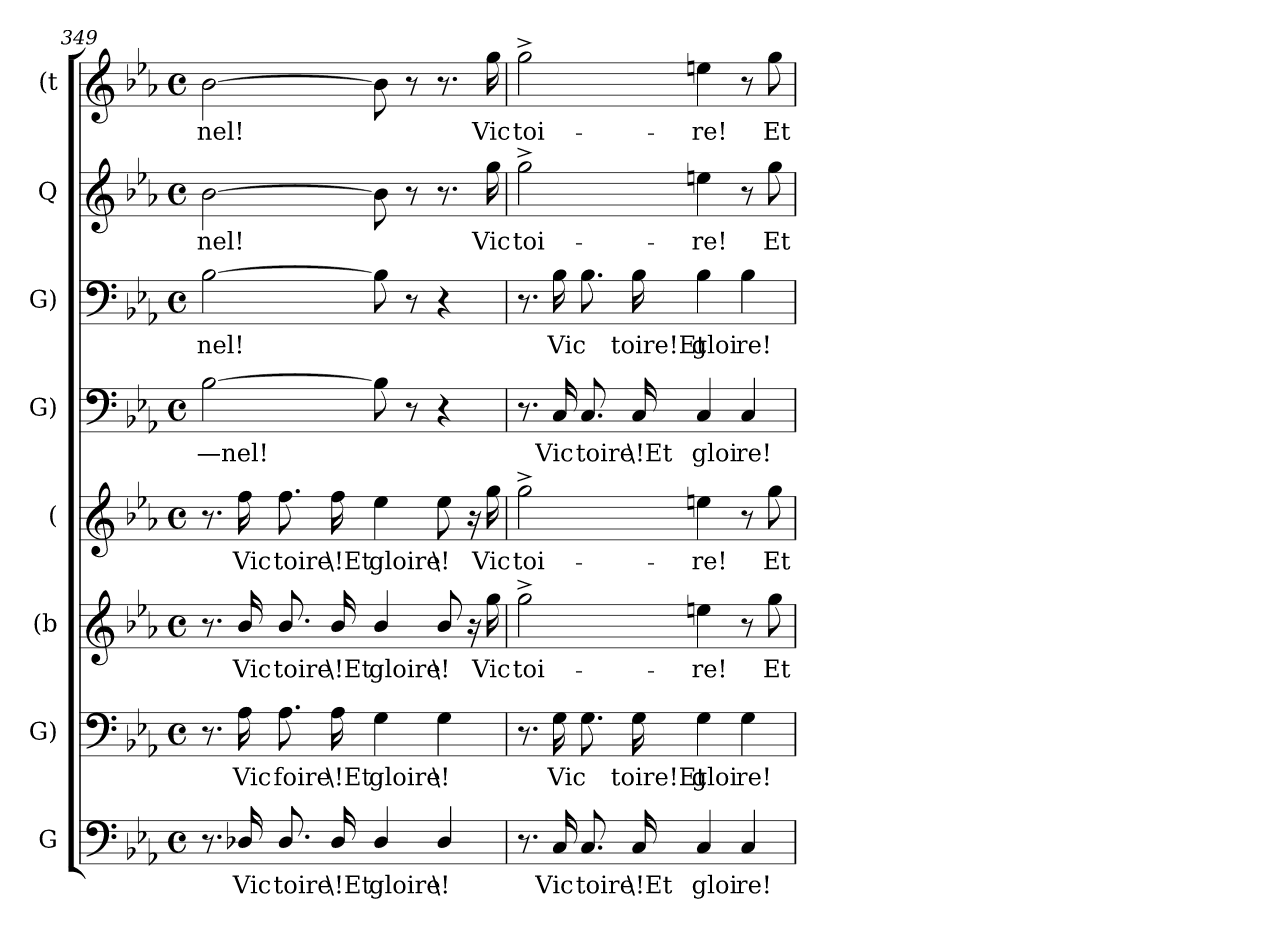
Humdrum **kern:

**kern	**text	**kern	**text	**kern	**text	**kern	**text	**kern	**text	**kern	**text	**kern	**text	**kern	**text
*part8	*part8	*part7	*part7	*part6	*part6	*part5	*part5	*part4	*part4	*part3	*part3	*part2	*part2	*part1	*part1
*staff8	*staff8	*staff7	*staff7	*staff6	*staff6	*staff5	*staff5	*staff4	*staff4	*staff3	*staff3	*staff2	*staff2	*staff1	*staff1
*I"G	*	*I"G)	*	*I"(b	*	*I"(	*	*I"G)	*	*I"G)	*	*I"Q	*	*I"(t	*
!!LO:PB:g=z
*clefF4	*	*clefF4	*	*clefG2	*	*clefG2	*	*clefF4	*	*clefF4	*	*clefG2	*	*clefG2	*
*k[b-e-a-]	*	*k[b-e-a-]	*	*k[b-e-a-]	*	*k[b-e-a-]	*	*k[b-e-a-]	*	*k[b-e-a-]	*	*k[b-e-a-]	*	*k[b-e-a-]	*
*M4/4	*	*M4/4	*	*M4/4	*	*M4/4	*	*M4/4	*	*M4/4	*	*M4/4	*	*M4/4	*
*met(c)	*	*met(c)	*	*met(c)	*	*met(c)	*	*met(c)	*	*met(c)	*	*met(c)	*	*met(c)	*
=349	=349	=349	=349	=349	=349	=349	=349	=349	=349	=349	=349	=349	=349	=349	=349
8.r	.	8.r	.	8.r	.	8.r	.	[2B-i\	—nel!	[2B-i\	nel!	[2b-i\	nel!	[2b-i\	nel!
16D-Xi/	Vic	16A-i\	Vic	16b-i/	Vic	16ffi\	Vic	.	.	.	.	.	.	.	.
8.D-i/	toire	8.A-i\	foire	8.b-i/	toire	8.ffi\	toire	.	.	.	.	.	.	.	.
16D-i/	\!Et	16A-i\	\!Et	16b-i/	\!Et	16ffi\	\!Et	.	.	.	.	.	.	.	.
4D-i/	gloire	4Gi\	gloire	4b-i/	gloire	4ee-i\	gloire	8B-i\]	.	8B-i\]	.	8b-i\]	.	8b-i\]	.
.	.	.	.	.	.	.	.	8r	.	8r	.	8r	.	8r	.
4D-i/	\!	4Gi\	\!	8b-i/	\!	8ee-i\	\!	4r	.	4r	.	8.r	.	8.r	.
.	.	.	.	16r	.	16r	.	.	.	.	.	.	.	.	.
.	.	.	.	16ggi\	Vic	16ggi\	Vic	.	.	.	.	16ggi\	Vic	16ggi\	Vic
=350	=350	=350	=350	=350	=350	=350	=350	=350	=350	=350	=350	=350	=350	=350	=350
8.r	.	8.r	.	2gg^>i\	toi-	2gg^>i\	toi-	8.r	.	8.r	.	2gg^>i\	toi-	2gg^>i\	toi-
16Ci/	Vic	16Gi\	Vic	.	.	.	.	16Ci/	Vic	16B-i\	Vic	.	.	.	.
8.Ci/	toire	8.Gi\	.	.	.	.	.	8.Ci/	toire	8.B-i\	.	.	.	.	.
16Ci/	\!Et	16Gi\	toire!Et	.	.	.	.	16Ci/	\!Et	16B-i\	toire!Et	.	.	.	.
4Ci/	gloi	4Gi\	gloi	4eeni\	re!	4eeni\	re!	4Ci/	gloi	4B-i\	gloi	4eeni\	re!	4eeni\	re!
4Ci/	re!	4Gi\	re!	8r	.	8r	.	4Ci/	re!	4B-i\	re!	8r	.	8r	.
.	.	.	.	8ggi\	Et	8ggi\	Et	.	.	.	.	8ggi\	Et	8ggi\	Et
=	=	=	=	=	=	=	=	=	=	=	=	=	=	=	=
*-	*-	*-	*-	*-	*-	*-	*-	*-	*-	*-	*-	*-	*-	*-	*-
